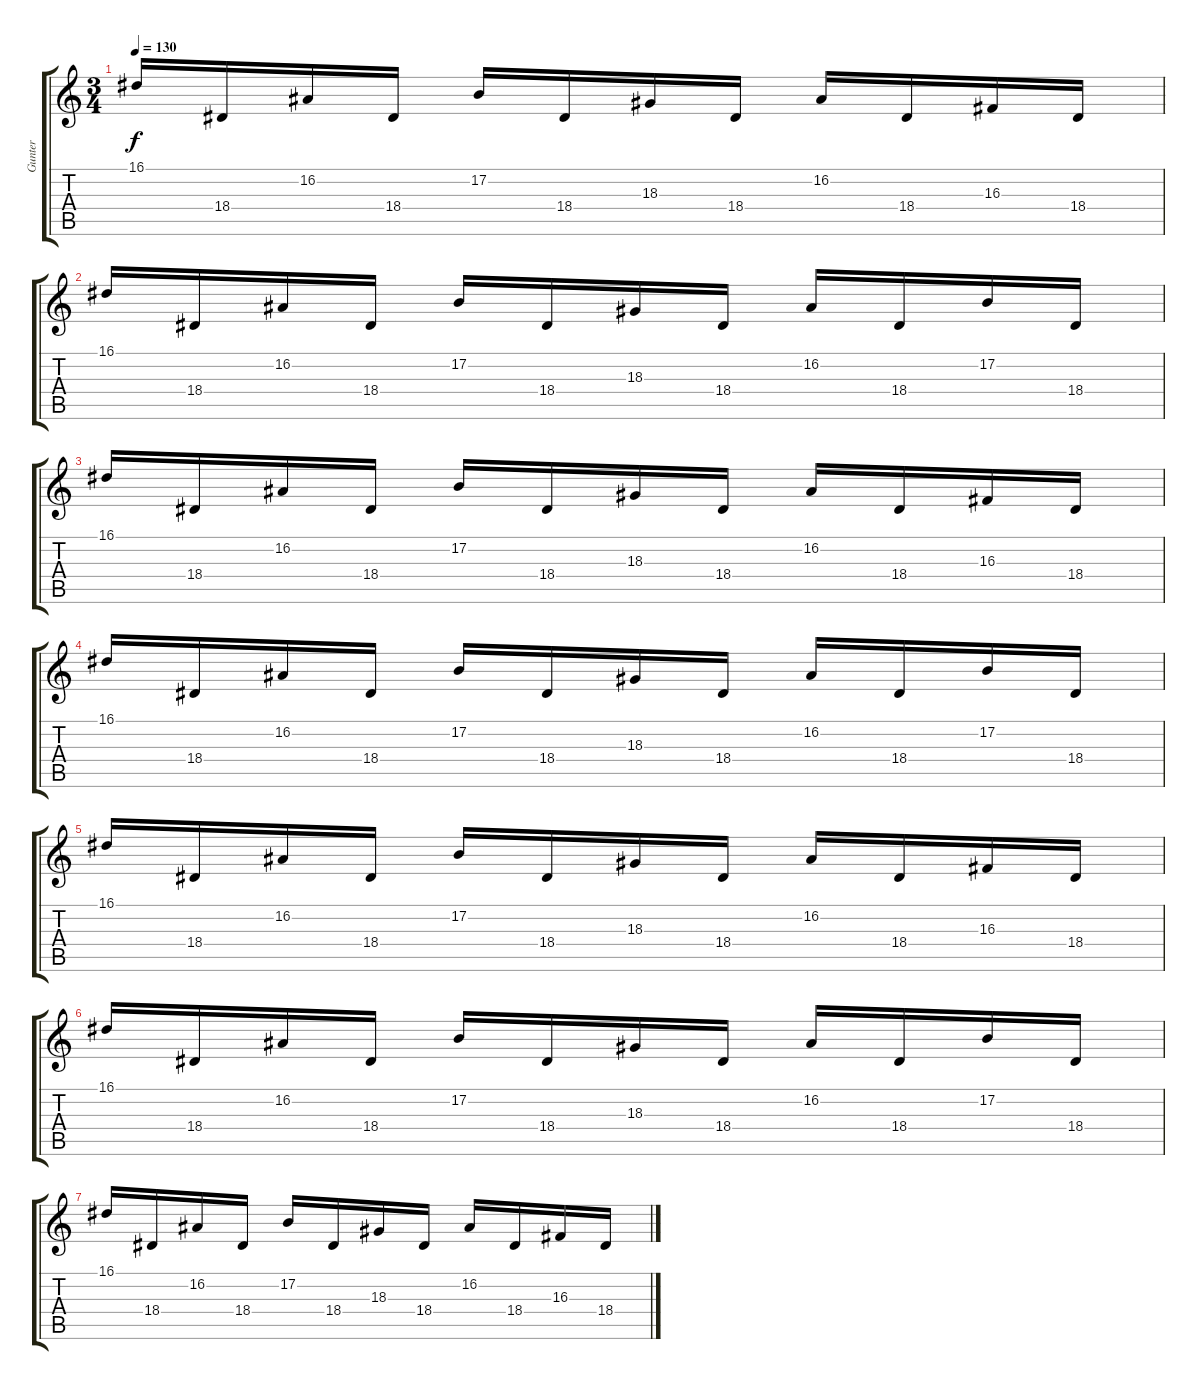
\track ("Gunter" "Gunter") {instrument tremolostrings}
\staff {score tabs}
\tuning (B3 Gb3 D3 A2 E2 B1) {hide}
\ts (3 4)
\tempo 130
\clef g2
\ks c
16.1.16{dy f} 18.4.16 16.2.16 18.4.16 17.2.16 18.4.16 18.3.16 18.4.16 16.2.16 18.4.16 16.3.16 18.4.16 |
16.1.16 18.4.16 16.2.16 18.4.16 17.2.16 18.4.16 18.3.16 18.4.16 16.2.16 18.4.16 17.2.16 18.4.16 |
16.1.16 18.4.16 16.2.16 18.4.16 17.2.16 18.4.16 18.3.16 18.4.16 16.2.16 18.4.16 16.3.16 18.4.16 |
16.1.16 18.4.16 16.2.16 18.4.16 17.2.16 18.4.16 18.3.16 18.4.16 16.2.16 18.4.16 17.2.16 18.4.16 |
16.1.16 18.4.16 16.2.16 18.4.16 17.2.16 18.4.16 18.3.16 18.4.16 16.2.16 18.4.16 16.3.16 18.4.16 |
16.1.16 18.4.16 16.2.16 18.4.16 17.2.16 18.4.16 18.3.16 18.4.16 16.2.16 18.4.16 17.2.16 18.4.16 |
16.1.16 18.4.16 16.2.16 18.4.16 17.2.16 18.4.16 18.3.16 18.4.16 16.2.16 18.4.16 16.3.16 18.4.16
